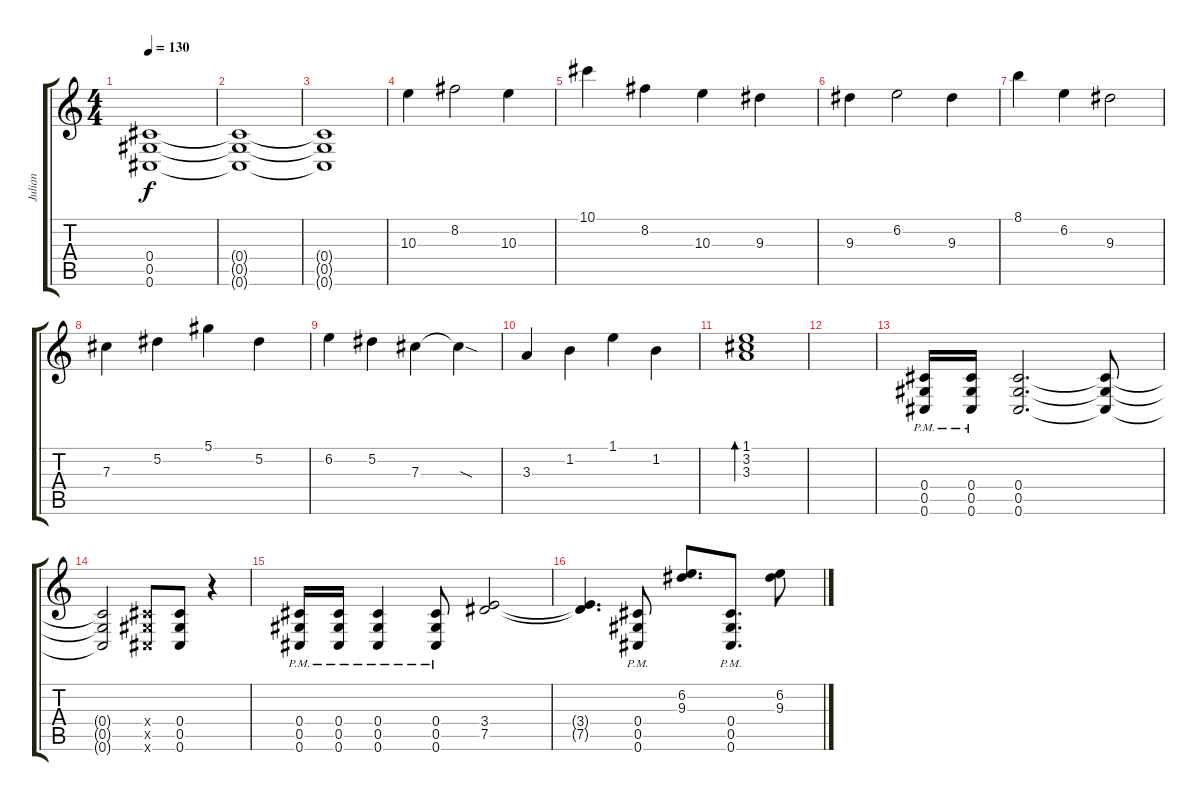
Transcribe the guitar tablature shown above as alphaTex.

\track ("Julian" "Julian") {instrument overdrivenguitar}
\staff {score tabs}
\tuning (Eb4 Bb3 Gb3 Db3 Ab2 Db2) {hide}
\ts (4 4)
\tempo 130
\clef g2
\ks c
(0.4{t} 0.5{t} 0.6{t}).1{dy f} |
(0.4{t} 0.5{t} 0.6{t}).1 |
(0.4{t} 0.5{t} 0.6{t}).1 |
10.3.4{instrument electricguitarjazz} 8.2.2 10.3.4 |
10.1.4 8.2.4 10.3.4 9.3.4 |
9.3.4 6.2.2 9.3.4 |
8.1.4 6.2.4 9.3.2 |
7.3.4 5.2.4 5.1.4 5.2.4 |
6.2.4 5.2.4 7.3.4 7.3{sod t}.4 |
3.3.4 1.2.4 1.1.4 1.2.4 |
(1.1 3.2 3.3).1{bd 480} |
|
(0.4{pm} 0.5{pm} 0.6{pm}).16{instrument overdrivenguitar} (0.4{pm} 0.5{pm} 0.6{pm}).16 (0.4 0.5 0.6).2{d} (0.4{t} 0.5{t} 0.6{t}).8 |
(0.4{t} 0.5{t} 0.6{t}).2 (0.4{x} 0.5{x} 0.6{x}).8 (0.4 0.5 0.6).8 r.4 |
(0.4{pm} 0.5{pm} 0.6{pm}).16 (0.4{pm} 0.5{pm} 0.6{pm}).16 (0.4{pm} 0.5{pm} 0.6{pm}).4 (0.4{pm} 0.5{pm} 0.6{pm}).8 (3.4 7.5).2 |
(3.4{t} 7.5{t}).4{d} (0.4{pm} 0.5{pm} 0.6{pm}).8 (6.2 9.3).8{d} (0.4{pm} 0.5{pm} 0.6{pm}).8{d} (6.2 9.3).8
